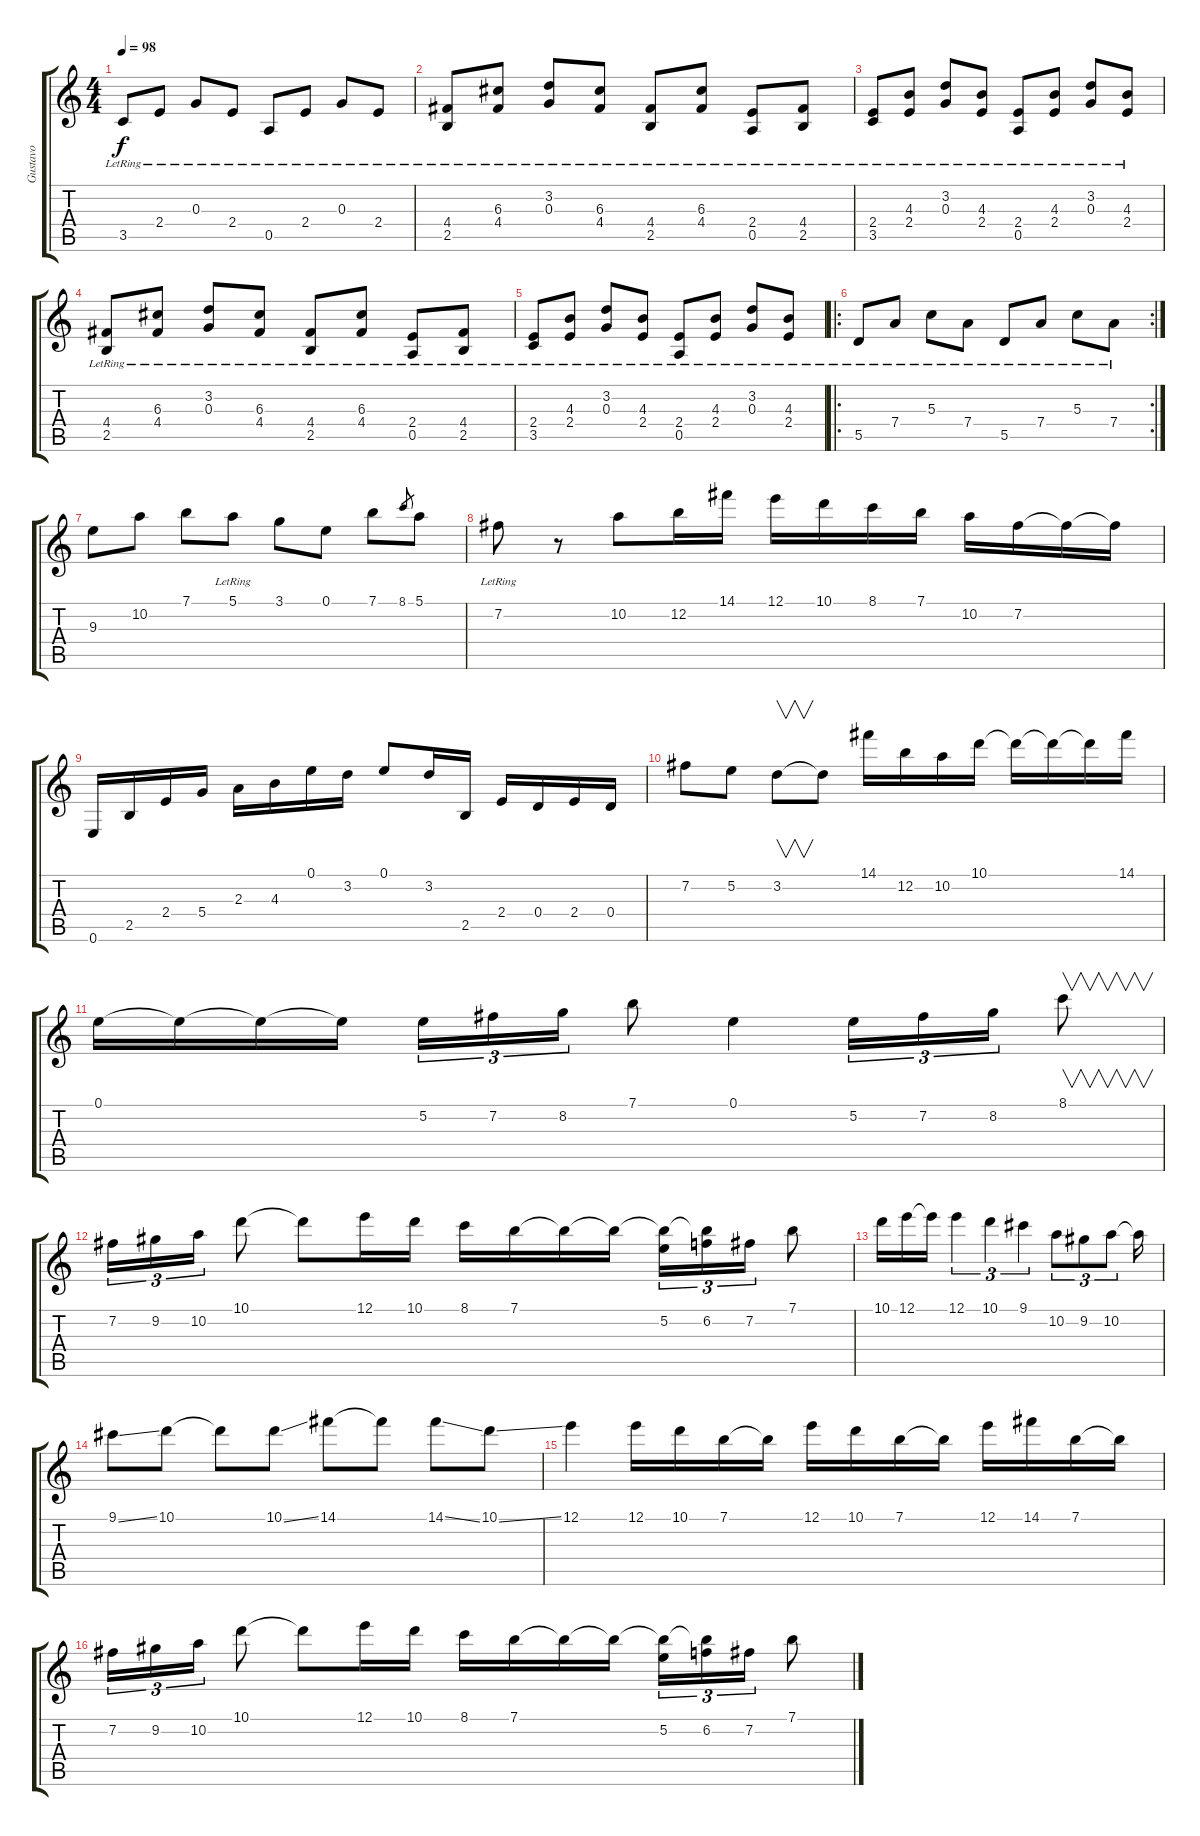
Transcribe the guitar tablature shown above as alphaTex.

\track ("Gustavo" "Gustavo") {instrument acousticguitarnylon}
\staff {score tabs}
\tuning (E4 B3 G3 D3 A2 E2) {hide}
\ts (4 4)
\tempo 98
\clef g2
\ks c
3.5{lr}.8{dy f} 2.4{lr}.8 0.3{lr}.8 2.4{lr}.8 0.5{lr}.8 2.4{lr}.8 0.3{lr}.8 2.4{lr}.8 |
(4.4{lr} 2.5{lr}).8 (6.3{lr} 4.4{lr}).8 (3.2{lr} 0.3{lr}).8 (6.3{lr} 4.4{lr}).8 (4.4{lr} 2.5{lr}).8 (6.3{lr} 4.4{lr}).8 (2.4{lr} 0.5{lr}).8 (4.4{lr} 2.5{lr}).8 |
(2.4{lr} 3.5{lr}).8 (4.3{lr} 2.4{lr}).8 (3.2{lr} 0.3{lr}).8 (4.3{lr} 2.4{lr}).8 (2.4{lr} 0.5{lr}).8 (4.3{lr} 2.4{lr}).8 (3.2{lr} 0.3{lr}).8 (4.3{lr} 2.4{lr}).8 |
(4.4{lr} 2.5{lr}).8 (6.3{lr} 4.4{lr}).8 (3.2{lr} 0.3{lr}).8 (6.3{lr} 4.4{lr}).8 (4.4{lr} 2.5{lr}).8 (6.3{lr} 4.4{lr}).8 (2.4{lr} 0.5{lr}).8 (4.4{lr} 2.5{lr}).8 |
(2.4{lr} 3.5{lr}).8 (4.3{lr} 2.4{lr}).8 (3.2{lr} 0.3{lr}).8 (4.3{lr} 2.4{lr}).8 (2.4{lr} 0.5{lr}).8 (4.3{lr} 2.4{lr}).8 (3.2{lr} 0.3{lr}).8 (4.3{lr} 2.4{lr}).8 |
\ro
\rc 2
5.5{lr}.8 7.4{lr}.8 5.3{lr}.8 7.4{lr}.8 5.5{lr}.8 7.4{lr}.8 5.3{lr}.8 7.4{lr}.8 |
9.3.8 10.2.8 7.1.8 5.1{lr}.8 3.1.8 0.1.8 7.1.8 8.1.8{gr} 5.1.8 |
7.2{lr}.8 r.8 10.2.8 12.2.16 14.1.16 12.1.16 10.1.16 8.1.16 7.1.16 10.2.16 7.2.16 7.2{t}.16 7.2{t}.16 |
0.6.16 2.5.16 2.4.16 5.4.16 2.3.16 4.3.16 0.1.16 3.2.16 0.1.8 3.2.16 2.5.16 2.4.16 0.4.16 2.4.16 0.4.16 |
7.2.8 5.2.8 3.2.8{v} 3.2{t}.8 14.1.16 12.2.16 10.2.16 10.1.16 10.1{t}.16 10.1{t}.16 10.1{t}.16 14.1.16 |
0.1.16 0.1{t}.16 0.1{t}.16 0.1{t}.16 5.2.16{tu (3 2)} 7.2.16{tu (3 2)} 8.2.16{tu (3 2)} 7.1.8 0.1.4 5.2.16{tu (3 2)} 7.2.16{tu (3 2)} 8.2.16{tu (3 2)} 8.1.8{v} |
7.2.16{tu (3 2)} 9.2.16{tu (3 2)} 10.2.16{tu (3 2)} 10.1.8 10.1{t}.8 12.1.16 10.1.16 8.1.16 7.1.16 7.1{t}.16 7.1{t}.16 (7.1{t} 5.2).16{tu (3 2)} (7.1{t} 6.2).16{tu (3 2)} 7.2.16{tu (3 2)} 7.1.8 |
10.1.16 12.1.16 12.1{t}.16 12.1.4{tu (3 2)} 10.1.4{tu (3 2)} 9.1.4{tu (3 2)} 10.2.8{tu (3 2)} 9.2.8{tu (3 2)} 10.2.8{tu (3 2)} 10.2{t}.16 |
9.1{ss}.8 10.1.8 10.1{t}.8 10.1{ss}.8 14.1.8 14.1{t}.8 14.1{ss}.8 10.1{ss}.8 |
12.1.4 12.1.16 10.1.16 7.1.16 7.1{t}.16 12.1.16 10.1.16 7.1.16 7.1{t}.16 12.1.16 14.1.16 7.1.16 7.1{t}.16 |
7.2.16{tu (3 2)} 9.2.16{tu (3 2)} 10.2.16{tu (3 2)} 10.1.8 10.1{t}.8 12.1.16 10.1.16 8.1.16 7.1.16 7.1{t}.16 7.1{t}.16 (7.1{t} 5.2).16{tu (3 2)} (7.1{t} 6.2).16{tu (3 2)} 7.2.16{tu (3 2)} 7.1.8
